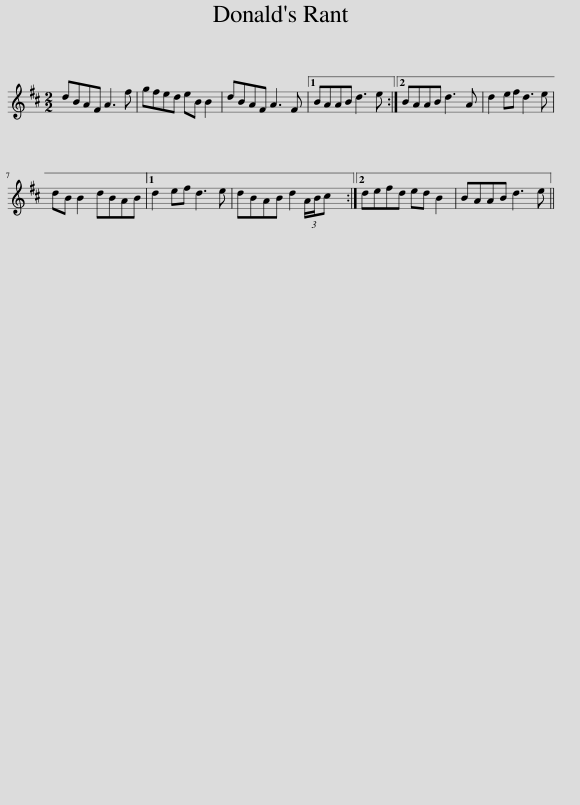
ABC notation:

X:1
L:1/8
M:2/2
I:linebreak $
K:D
V:1 treble
V:1
 dBAF A3 f | gfed eB B2 | dBAF A3 F |1 BAAB d3 e :|2 BAAB d3 A | %5
 d2 ef d3 e |$ dB B2 dBAB ||1 d2 ef d3 e | dBAB d2 (3A/B/c x/24 :|2 defd ed B2 | %10
 BAAB d3 e || %11
